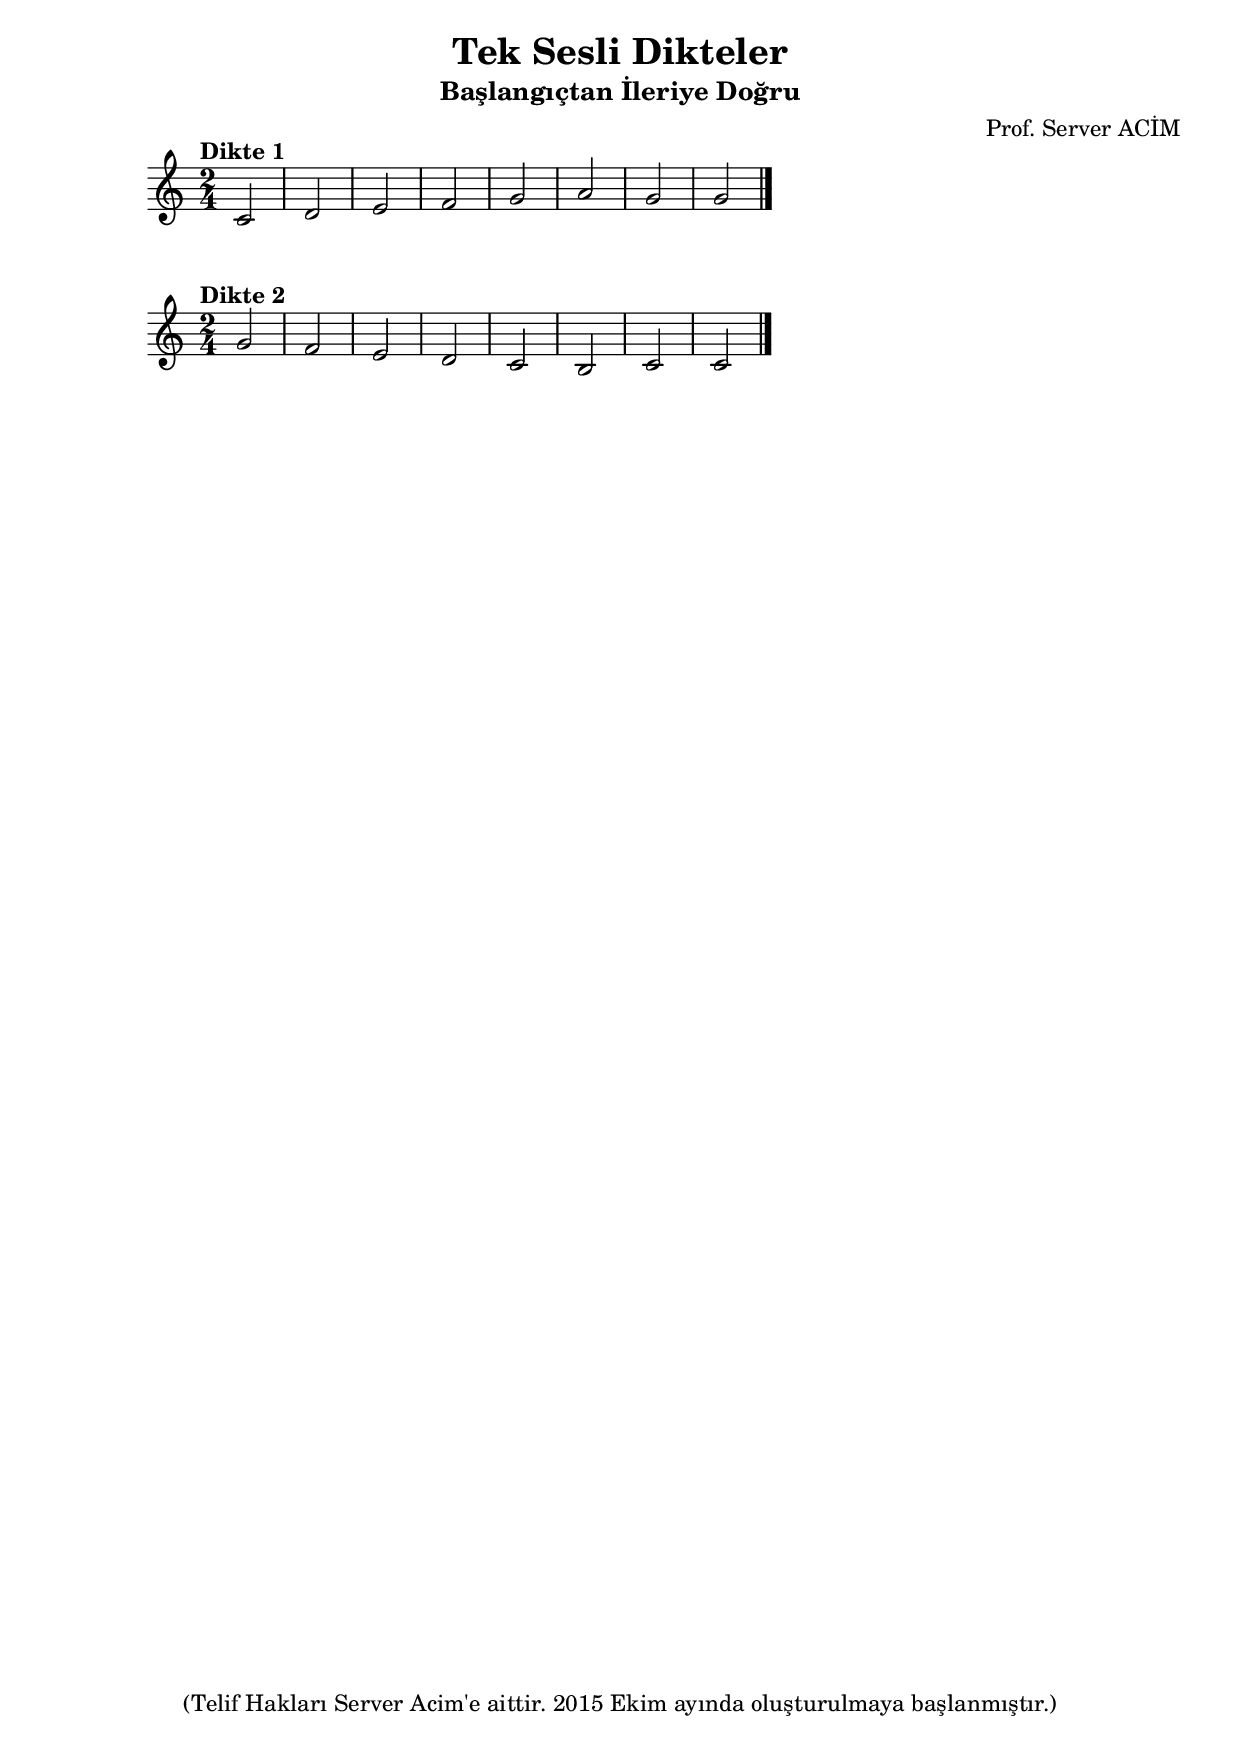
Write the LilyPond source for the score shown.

\version "2.19.23"

\header {
 title = "Tek Sesli Dikteler"
 subtitle = "Başlangıçtan İleriye Doğru"
 composer = "Prof. Server ACİM"
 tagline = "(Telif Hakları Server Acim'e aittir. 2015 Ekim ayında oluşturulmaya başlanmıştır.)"
}


\version "2.19.23"

\relative c' {
 \key c \major
 \time 2/4
  \tempo "Dikte 1"
  
  c2 | d | e | f | g | a | g | g |
  \bar "|."
  
}

\version "2.19.23"

\relative c' {
 \key c \major
 \time 2/4
  \tempo "Dikte 2"
  
  g'2 | f | e | d | c | b | c | c |
  \bar "|."
  
}
